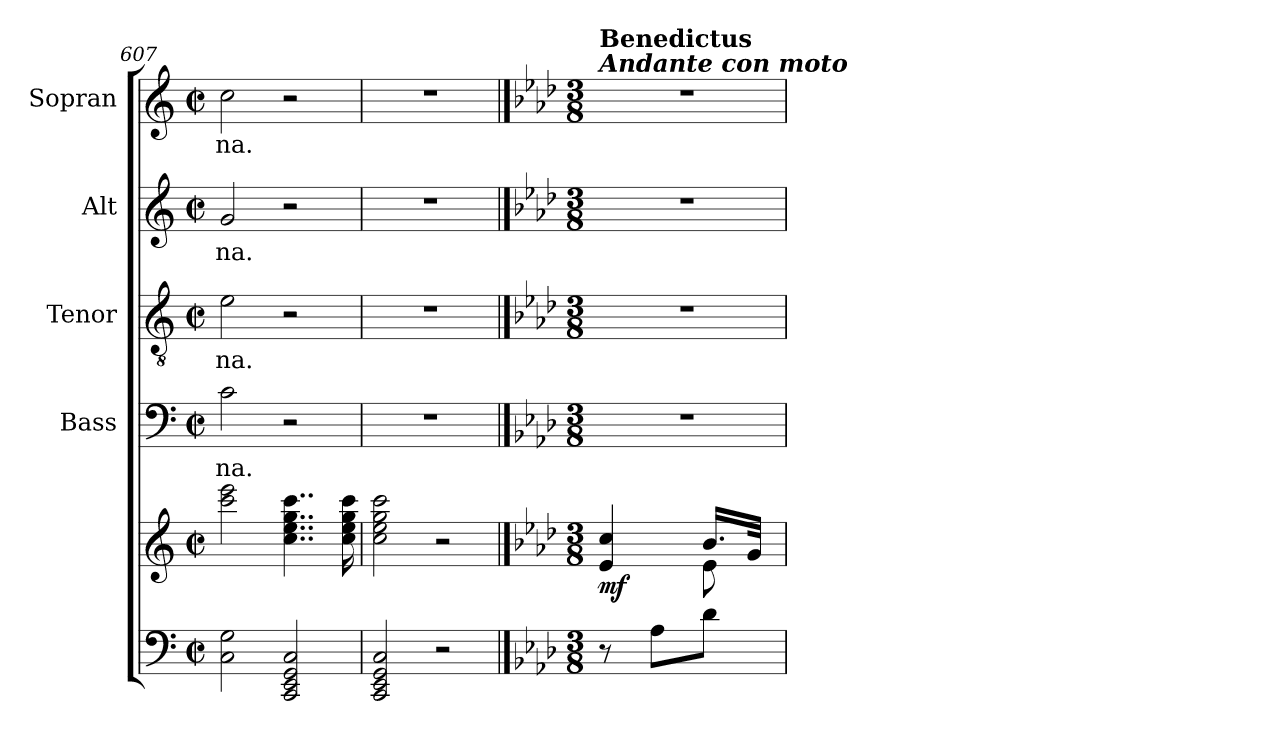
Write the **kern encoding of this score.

**kern	**kern	**dynam	**kern	**text	**kern	**text	**kern	**text	**kern	**text
*part5	*part5	*part5	*part4	*part4	*part3	*part3	*part2	*part2	*part1	*part1
*staff6	*staff5	*staff5/6	*staff4	*staff4	*staff3	*staff3	*staff2	*staff2	*staff1	*staff1
*	*	*	*I"Bass	*	*I"Tenor	*	*I"Alt	*	*I"Sopran	*
*	*	*	*I'B.	*	*I'T.	*	*I'A.	*	*I'S.	*
*clefF4	*clefG2	*	*clefF4	*	*clefGv2	*	*clefG2	*	*clefG2	*
*k[]	*k[]	*	*k[]	*	*k[]	*	*k[]	*	*k[]	*
*C:	*C:	*	*C:	*	*C:	*	*C:	*	*C:	*
*M2/2	*M2/2	*	*M2/2	*	*M2/2	*	*M2/2	*	*M2/2	*
*met(c|)	*met(c|)	*	*met(c|)	*	*met(c|)	*	*met(c|)	*	*met(c|)	*
=607	=607	=607	=607	=607	=607	=607	=607	=607	=607	=607
!	!	!	!	!LO:LY:b	!	!LO:LY:b	!	!LO:LY:b	!	!LO:LY:b
2C\ 2G\	2ccc\ 2eee\	.	2c\	-na.	2e\	-na.	2g/	-na.	2cc\	-na.
2CC/ 2EE/ 2GG/ 2C/	4..cc\ 4..ee\ 4..gg\ 4..ccc\	.	2r	.	2r	.	2r	.	2r	.
.	16cc\ 16ee\ 16gg\ 16ccc\	.	.	.	.	.	.	.	.	.
=608	=608	=608	=608	=608	=608	=608	=608	=608	=608	=608
2CC/ 2EE/ 2GG/ 2C/	2cc\ 2ee\ 2gg\ 2ccc\	.	1r	.	1r	.	1r	.	1r	.
2r	2r	.	.	.	.	.	.	.	.	.
!!LO:PB:g=z
==609	==609	==609	==609	==609	==609	==609	==609	==609	==609	==609
*k[b-e-a-d-]	*k[b-e-a-d-]	*	*k[b-e-a-d-]	*	*k[b-e-a-d-]	*	*k[b-e-a-d-]	*	*k[b-e-a-d-]	*
*A-:	*A-:	*	*A-:	*	*A-:	*	*A-:	*	*A-:	*
*M3/8	*M3/8	*	*M3/8	*	*M3/8	*	*M3/8	*	*M3/8	*
*	*^	*	*	*	*	*	*	*	*	*
!	!	!	!	!	!	!	!	!	!	!LO:TX:a:Bi:t=Andante con moto	!
!	!	!	!	!	!	!	!	!	!	!LO:TX:a:B:t=Benedictus	!
!	!	!	!LO:DY:b	!	!	!	!	!	!	!	!
8r	4e-/ 4cc/	4ryy	mf	4.r	.	4.r	.	4.r	.	4.r	.
8A-\L	.	.	.	.	.	.	.	.	.	.	.
8d-\J	16.b-/LL	8e-\	.	.	.	.	.	.	.	.	.
.	32g/JJk	.	.	.	.	.	.	.	.	.	.
*	*v	*v	*	*	*	*	*	*	*	*	*
=	=	=	=	=	=	=	=	=	=	=
*-	*-	*-	*-	*-	*-	*-	*-	*-	*-	*-
